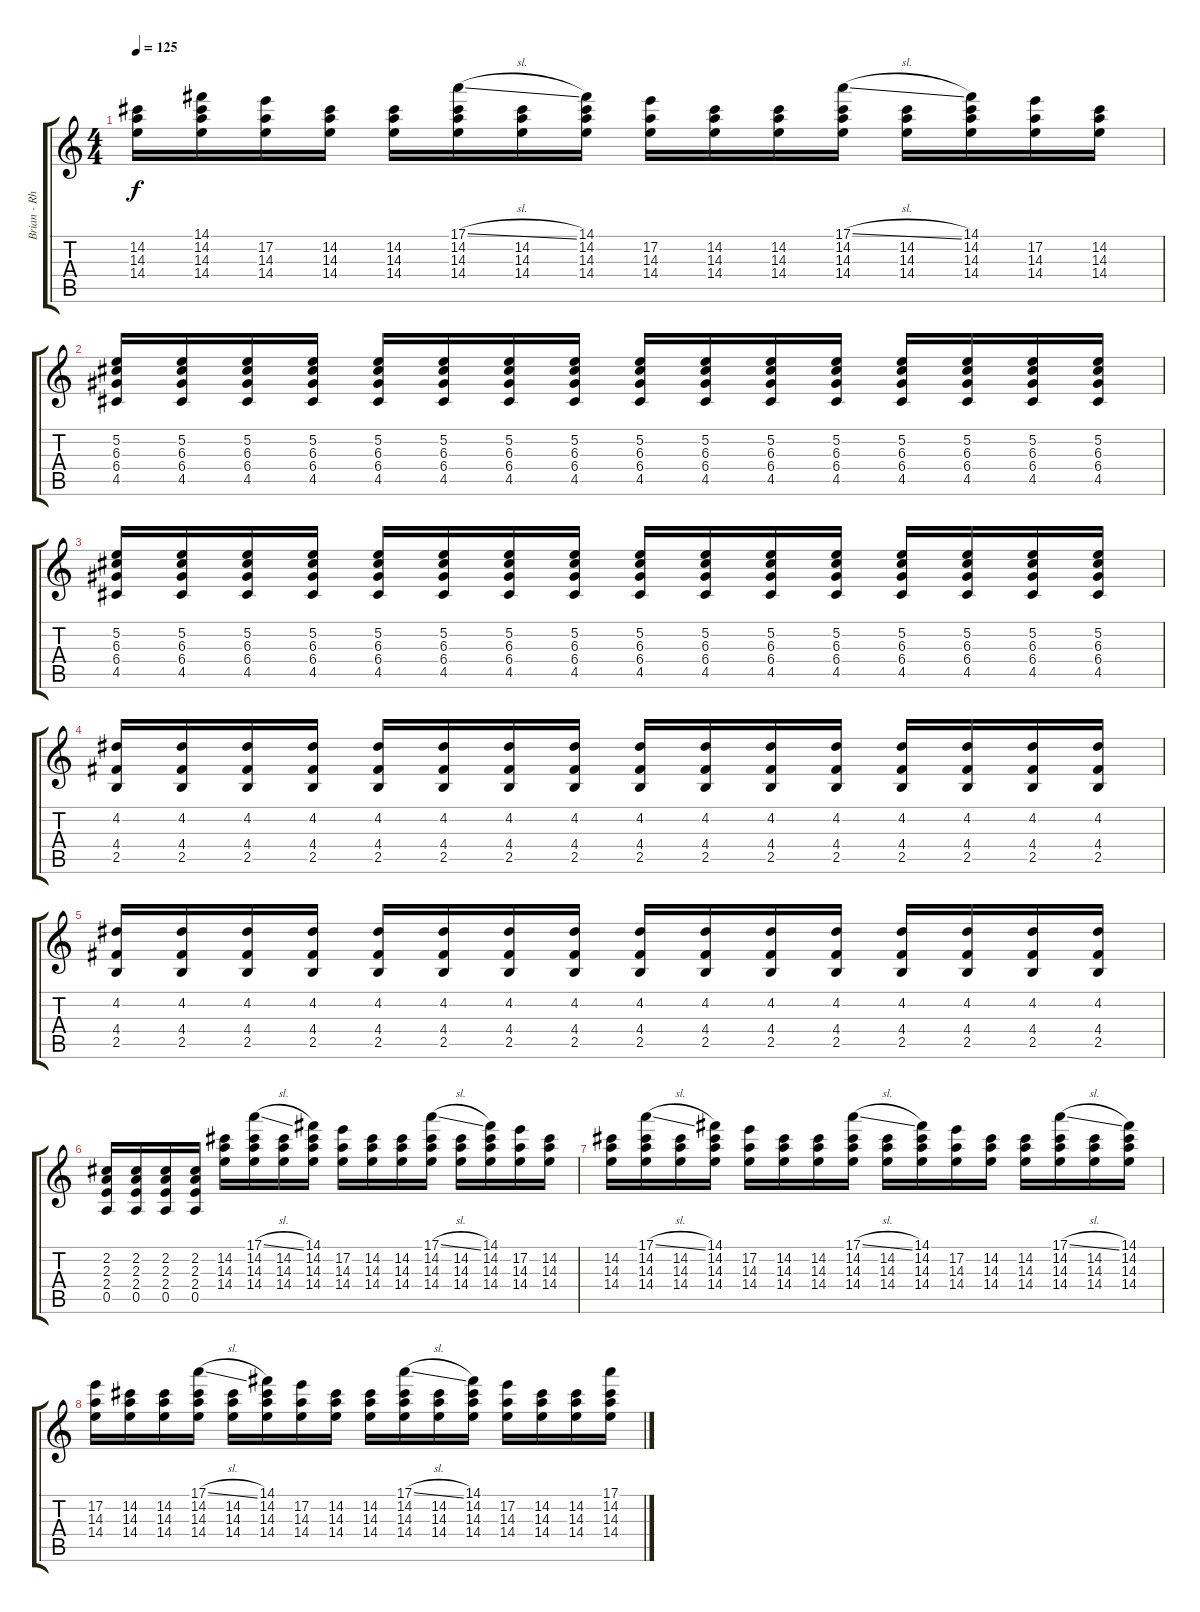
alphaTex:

\track ("Brian - Rhythm Guitar" "Brian - Rh") {instrument electricguitarjazz}
\staff {score tabs}
\tuning (E4 B3 G3 D3 A2 E2) {hide}
\ts (4 4)
\tempo 125
\clef g2
\ks c
(14.2 14.3 14.4).16{dy f} (14.1 14.2 14.3 14.4).16 (17.2 14.3 14.4).16 (14.2 14.3 14.4).16 (14.2 14.3 14.4).16 (17.1{sl} 14.2 14.3 14.4).16 (14.2 14.3 14.4).16 (14.1 14.2 14.3 14.4).16 (17.2 14.3 14.4).16 (14.2 14.3 14.4).16 (14.2 14.3 14.4).16 (17.1{sl} 14.2 14.3 14.4).16 (14.2 14.3 14.4).16 (14.1 14.2 14.3 14.4).16 (17.2 14.3 14.4).16 (14.2 14.3 14.4).16 |
(5.2 6.3 6.4 4.5).16 (5.2 6.3 6.4 4.5).16 (5.2 6.3 6.4 4.5).16 (5.2 6.3 6.4 4.5).16 (5.2 6.3 6.4 4.5).16 (5.2 6.3 6.4 4.5).16 (5.2 6.3 6.4 4.5).16 (5.2 6.3 6.4 4.5).16 (5.2 6.3 6.4 4.5).16 (5.2 6.3 6.4 4.5).16 (5.2 6.3 6.4 4.5).16 (5.2 6.3 6.4 4.5).16 (5.2 6.3 6.4 4.5).16 (5.2 6.3 6.4 4.5).16 (5.2 6.3 6.4 4.5).16 (5.2 6.3 6.4 4.5).16 |
(5.2 6.3 6.4 4.5).16 (5.2 6.3 6.4 4.5).16 (5.2 6.3 6.4 4.5).16 (5.2 6.3 6.4 4.5).16 (5.2 6.3 6.4 4.5).16 (5.2 6.3 6.4 4.5).16 (5.2 6.3 6.4 4.5).16 (5.2 6.3 6.4 4.5).16 (5.2 6.3 6.4 4.5).16 (5.2 6.3 6.4 4.5).16 (5.2 6.3 6.4 4.5).16 (5.2 6.3 6.4 4.5).16 (5.2 6.3 6.4 4.5).16 (5.2 6.3 6.4 4.5).16 (5.2 6.3 6.4 4.5).16 (5.2 6.3 6.4 4.5).16 |
(4.2 4.4 2.5).16 (4.2 4.4 2.5).16 (4.2 4.4 2.5).16 (4.2 4.4 2.5).16 (4.2 4.4 2.5).16 (4.2 4.4 2.5).16 (4.2 4.4 2.5).16 (4.2 4.4 2.5).16 (4.2 4.4 2.5).16 (4.2 4.4 2.5).16 (4.2 4.4 2.5).16 (4.2 4.4 2.5).16 (4.2 4.4 2.5).16 (4.2 4.4 2.5).16 (4.2 4.4 2.5).16 (4.2 4.4 2.5).16 |
(4.2 4.4 2.5).16 (4.2 4.4 2.5).16 (4.2 4.4 2.5).16 (4.2 4.4 2.5).16 (4.2 4.4 2.5).16 (4.2 4.4 2.5).16 (4.2 4.4 2.5).16 (4.2 4.4 2.5).16 (4.2 4.4 2.5).16 (4.2 4.4 2.5).16 (4.2 4.4 2.5).16 (4.2 4.4 2.5).16 (4.2 4.4 2.5).16 (4.2 4.4 2.5).16 (4.2 4.4 2.5).16 (4.2 4.4 2.5).16 |
(2.2 2.3 2.4 0.5).16 (2.2 2.3 2.4 0.5).16 (2.2 2.3 2.4 0.5).16 (2.2 2.3 2.4 0.5).16 (14.2 14.3 14.4).16 (17.1{sl} 14.2 14.3 14.4).16 (14.2 14.3 14.4).16 (14.1 14.2 14.3 14.4).16 (17.2 14.3 14.4).16 (14.2 14.3 14.4).16 (14.2 14.3 14.4).16 (17.1{sl} 14.2 14.3 14.4).16 (14.2 14.3 14.4).16 (14.1 14.2 14.3 14.4).16 (17.2 14.3 14.4).16 (14.2 14.3 14.4).16 |
(14.2 14.3 14.4).16 (17.1{sl} 14.2 14.3 14.4).16 (14.2 14.3 14.4).16 (14.1 14.2 14.3 14.4).16 (17.2 14.3 14.4).16 (14.2 14.3 14.4).16 (14.2 14.3 14.4).16 (17.1{sl} 14.2 14.3 14.4).16 (14.2 14.3 14.4).16 (14.1 14.2 14.3 14.4).16 (17.2 14.3 14.4).16 (14.2 14.3 14.4).16 (14.2 14.3 14.4).16 (17.1{sl} 14.2 14.3 14.4).16 (14.2 14.3 14.4).16 (14.1 14.2 14.3 14.4).16 |
(17.2 14.3 14.4).16 (14.2 14.3 14.4).16 (14.2 14.3 14.4).16 (17.1{sl} 14.2 14.3 14.4).16 (14.2 14.3 14.4).16 (14.1 14.2 14.3 14.4).16 (17.2 14.3 14.4).16 (14.2 14.3 14.4).16 (14.2 14.3 14.4).16 (17.1{sl} 14.2 14.3 14.4).16 (14.2 14.3 14.4).16 (14.1 14.2 14.3 14.4).16 (17.2 14.3 14.4).16 (14.2 14.3 14.4).16 (14.2 14.3 14.4).16 (17.1 14.2 14.3 14.4).16
